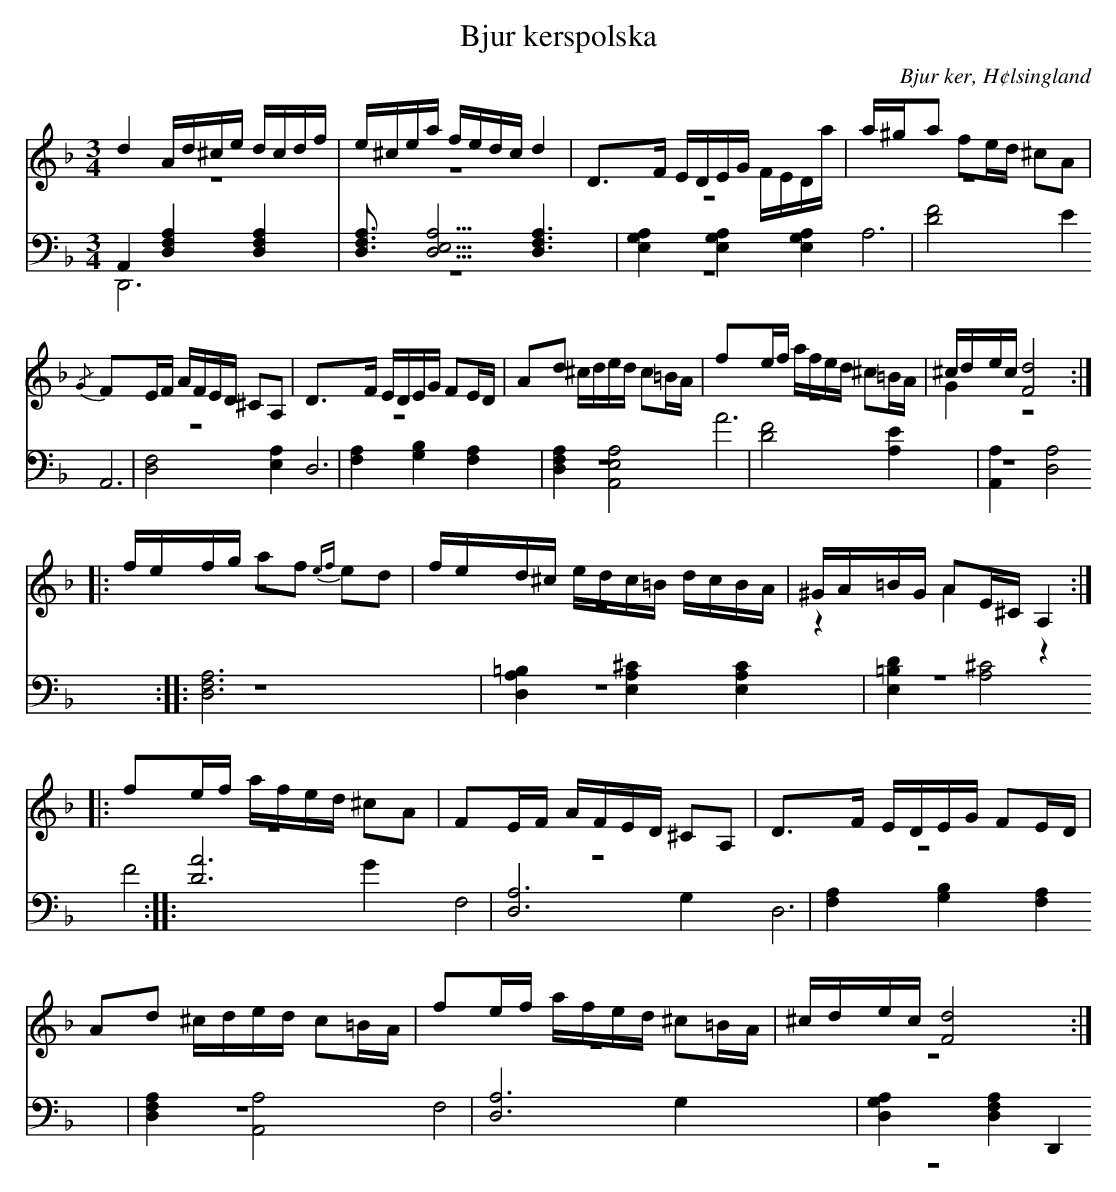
X:1
T: Bjur kerspolska
O: Bjur ker, H¢lsingland
M: 3/4
L: 1/16
K: Dm
V:1
V:2 merge
V:3
V:4 merge
V:1
d4 Ad^ce dcdf |e^cea fedc d4|D2>F2 EDEG FEDa|a^ga2 f2ed ^c2A2|
{/G}F2EF AFED ^C2A,2|D2>F2 EDEG F2ED|A2d2 ^cded c2=BA|f2ef afed ^c2=BA|^cdec [F8d8]:|
|:fefg a2f2 {ef}e2d2 |fed^c edc=B dcBA|^GA=BG A2E^C A,4:|
|:f2ef afed ^c2A2|F2EF AFED ^C2A,2|D2>F2 EDEG F2ED|
A2d2 ^cded c2=BA|f2ef afed ^c2=BA|^cdec [F8d8]:|
V:2
z12|z12|z12|z12|
z12|z12|z12|z12|G4 z8:|
|:z12|z12|z4 A4 z4:|
|:z12|z12|z12|
z12|z12|z12:|
V:3 clef=bass
A,,4 [D,4F,4A,4] [D,4F,4A,4]|[D,3F,3A,3] [D,5E,5A,5] [D,6F,6A,6]|[E,4G,4A,4] [E,4G,4A,4] [E,4G,4A,4]|[D8F8] E4|
[D,8F,8] [E,4A,4]|[F,4A,4] [G,4B,4] [F,4A,4]|[D,4F,4A,4] [A,,8E,8A,8]|[D8F8] [A,4E4]|[A,,4A,4] [D,8A,8]:|
|:[D,12F,12A,12]|[D,4A,4=B,4] [E,4A,4^C4] [E,4A,4C4]|[E,4=B,4D4] [A,8^C8]:|
|:[D12A12]|[D,12A,12]|[F,4A,4] [G,4B,4] [F,4A,4]|
[D,4F,4A,4] [A,,8A,8]|[D,12A,12]|[D,4G,4A,4] [D,4F,4A,4] D,,4:|
V:4 clef=bass
D,,12|z12|z12|A,12|
A,,12|D,12|z12|A12|z12:|
|:z12|z12|z12:|
|:F8 G4|F,8 G,4|D,12|
z12|F,8 G,4|z12:|
